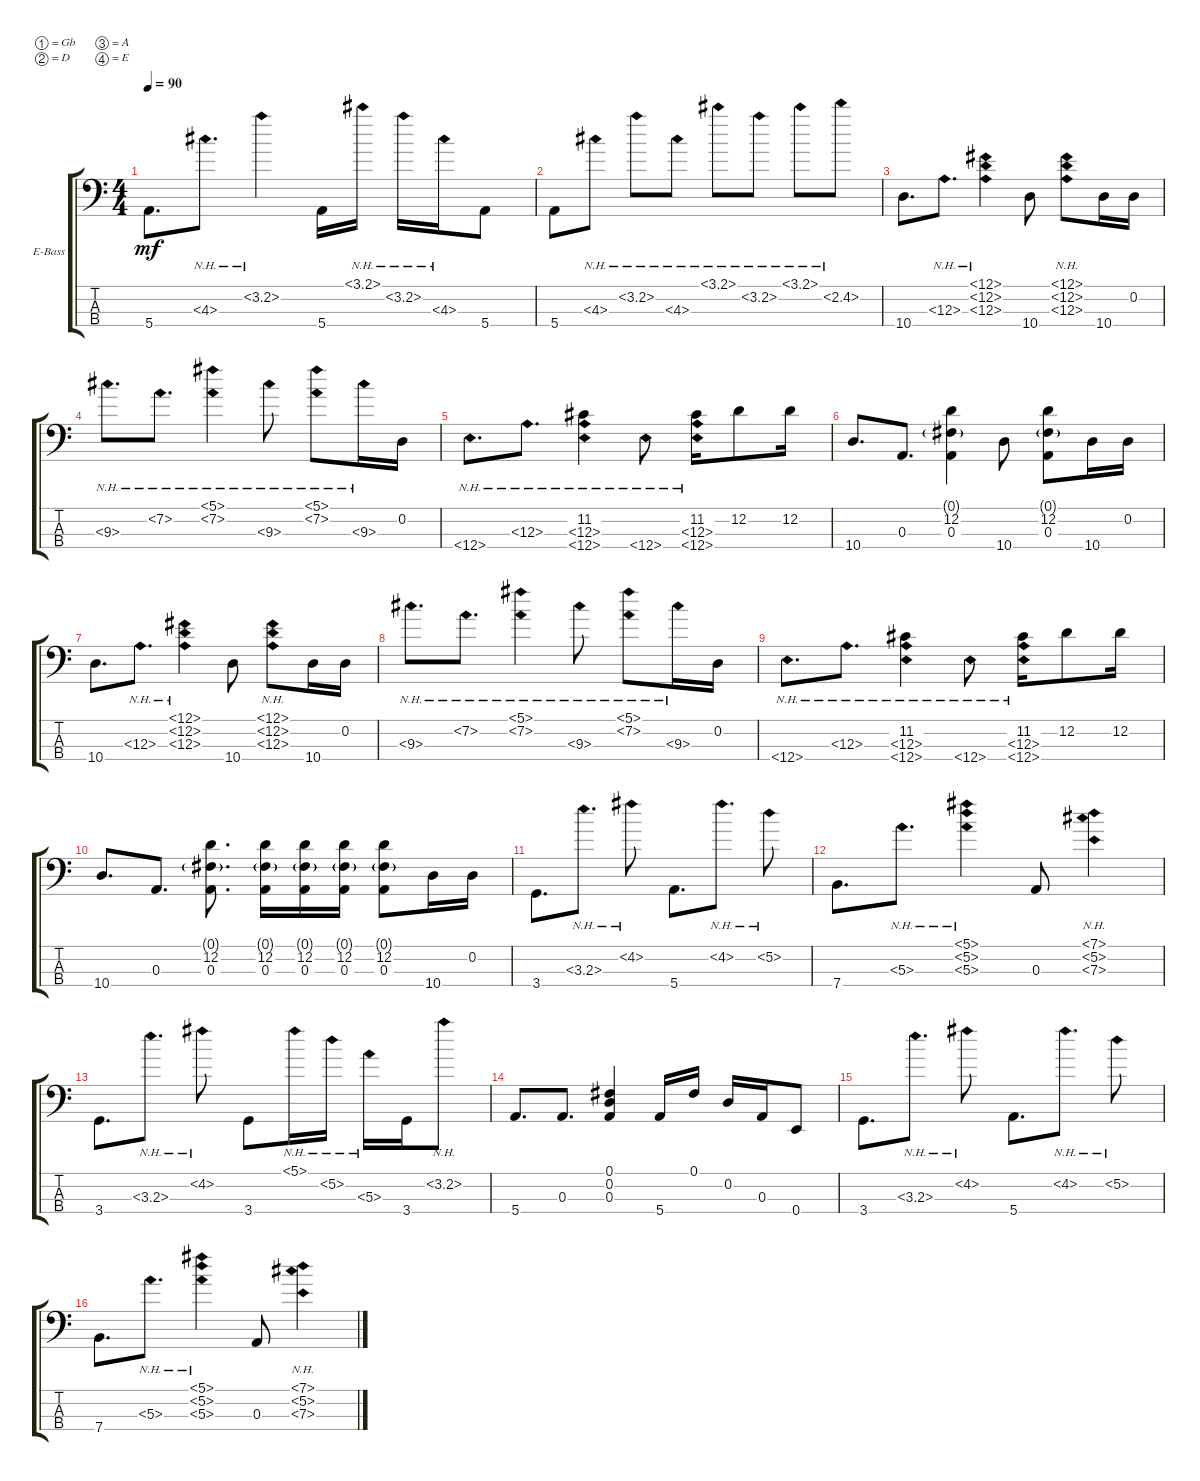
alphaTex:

\defaultSystemsLayout 4
\bracketExtendMode groupsimilarinstruments
\firstSystemTrackNameOrientation horizontal
\otherSystemsTrackNameOrientation horizontal
\track ("Electric Bass" "E-Bass") {instrument electricbassfinger}
\staff {score tabs}
\tuning (Gb2 D2 A1 E1)
\ts (4 4)
\tempo 90
\clef f4
\ks c
5.4.8{d dy mf} 4.3{nh}.8{d} 3.2{nh}.4 5.4.16 3.1{nh}.16 3.2{nh}.16 4.3{nh}.16 5.4.8 |
5.4.8 4.3{nh}.8 3.2{nh}.8 4.3{nh}.8 3.1{nh}.8 3.2{nh}.8 3.1{nh}.8 2.2{nh}.8 |
10.4.8{d} 12.3{nh}.8{d} (12.2{nh} 12.1{nh} 12.3{nh}).4 10.4.8 (12.1{nh} 12.3{nh} 12.2{nh}).8 10.4.16 0.2.16 |
9.3{nh}.8{d} 7.2{nh}.8{d} (7.2{nh} 5.1{nh}).4 9.3{nh}.8 (5.1{nh} 7.2{nh}).8 9.3{nh}.16 0.2.16 |
12.4{nh}.8{d} 12.3{nh}.8{d} (11.2 12.3{nh} 12.4{nh}).4 12.4{nh}.8 (12.3{nh} 11.2 12.4{nh}).16 12.2.8 12.2.16 |
10.4.8{d} 0.3.8{d} (12.2 0.1{g} 0.3).4 10.4.8 (0.1{g} 0.3 12.2).8 10.4.16 0.2.16 |
10.4.8{d} 12.3{nh}.8{d} (12.2{nh} 12.1{nh} 12.3{nh}).4 10.4.8 (12.1{nh} 12.3{nh} 12.2{nh}).8 10.4.16 0.2.16 |
9.3{nh}.8{d} 7.2{nh}.8{d} (7.2{nh} 5.1{nh}).4 9.3{nh}.8 (5.1{nh} 7.2{nh}).8 9.3{nh}.16 0.2.16 |
12.4{nh}.8{d} 12.3{nh}.8{d} (11.2 12.3{nh} 12.4{nh}).4 12.4{nh}.8 (12.3{nh} 11.2 12.4{nh}).16 12.2.8 12.2.16 |
10.4.8{d} 0.3.8{d} (0.1{g} 0.3 12.2).8{d} (12.2 0.1{g} 0.3).16 (12.2 0.1{g} 0.3).16 (12.2 0.1{g} 0.3).16 (12.2 0.1{g} 0.3).8 10.4.16 0.2.16 |
3.4.8{d} 3.3{nh}.8{d} 4.2{nh}.8 5.4.8{d} 4.2{nh}.8{d} 5.2{nh}.8 |
7.4.8{d} 5.3{nh}.8{d} (5.2{nh} 5.3{nh} 5.1{nh}).4 0.3.8 (7.3{nh} 5.2{nh} 7.1{nh}).4 |
3.4.8{d} 3.3{nh}.8{d} 4.2{nh}.8 3.4.8 5.1{nh}.16 5.2{nh}.16 5.3{nh}.16 3.4.16 3.2{nh}.8 |
5.4.8{d} 0.3.8{d} (0.1 0.2 0.3).4 5.4.16 0.1.16 0.2.16 0.3.16 0.4.8 |
3.4.8{d} 3.3{nh}.8{d} 4.2{nh}.8 5.4.8{d} 4.2{nh}.8{d} 5.2{nh}.8 |
7.4.8{d} 5.3{nh}.8{d} (5.2{nh} 5.3{nh} 5.1{nh}).4 0.3.8 (7.3{nh} 5.2{nh} 7.1{nh}).4
